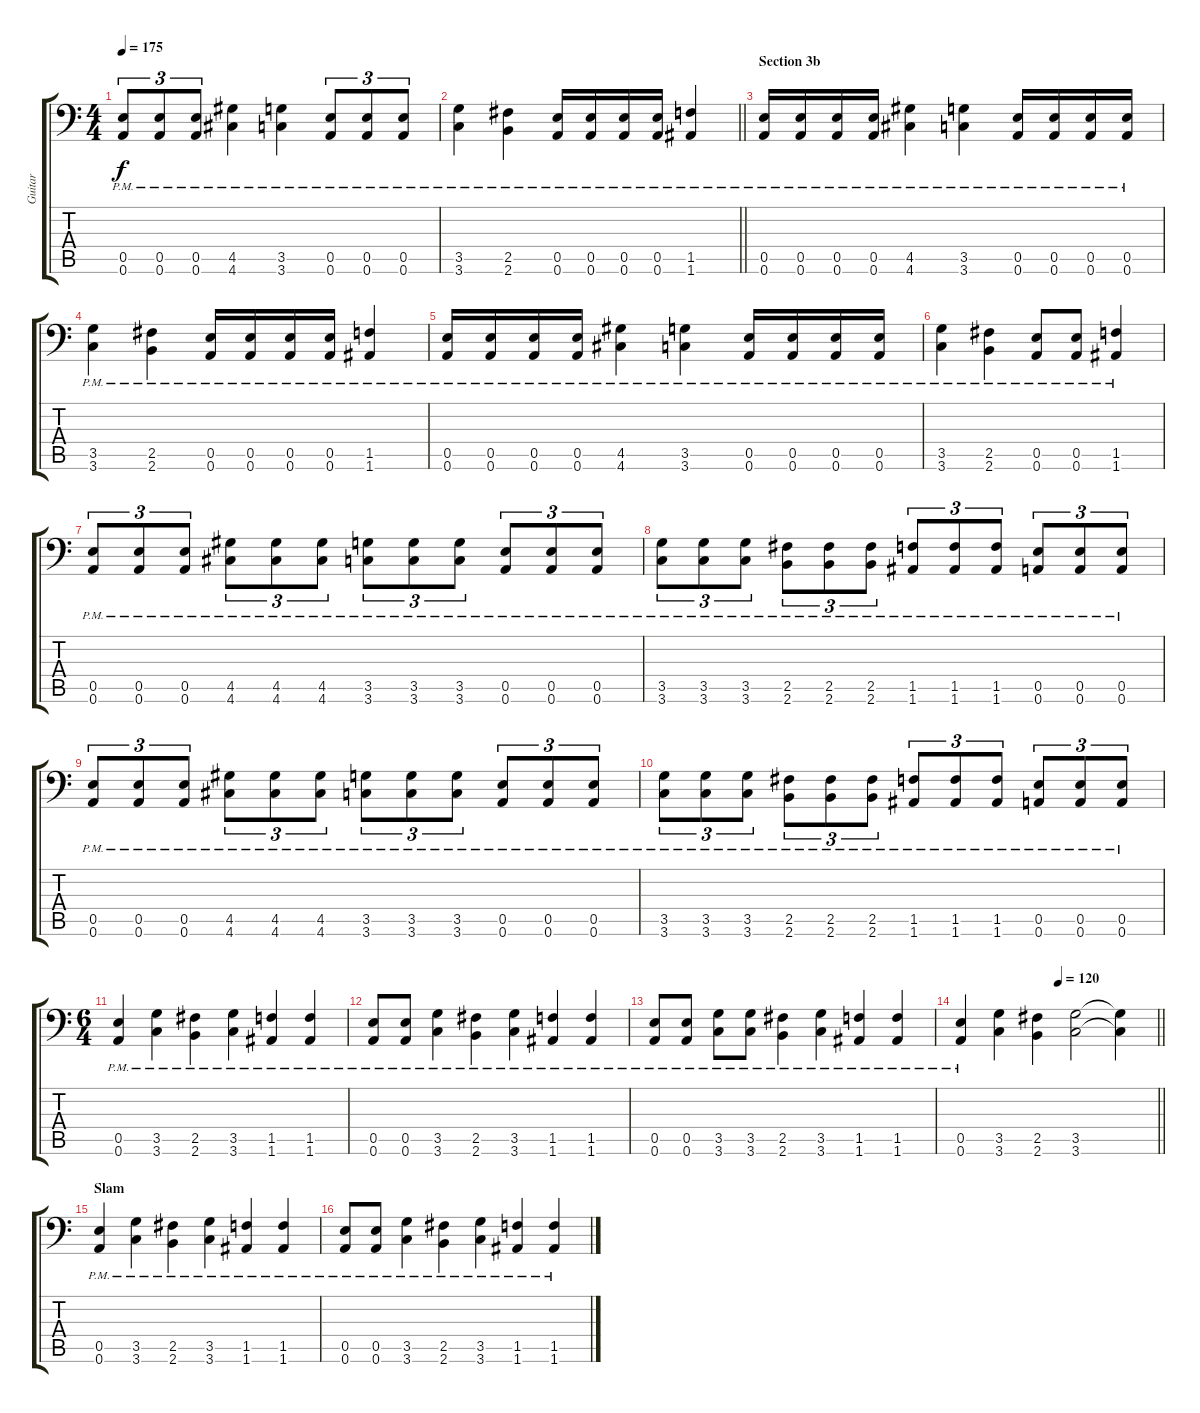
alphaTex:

\track ("Guitar" "Guitar") {instrument distortionguitar}
\staff {score tabs}
\tuning (B3 Gb3 D3 A2 E2 A1) {hide}
\ts (4 4)
\tempo 175
\clef f4
\ks c
(0.5{pm} 0.6{pm}).8{tu (3 2) dy f} (0.5{pm} 0.6{pm}).8{tu (3 2)} (0.5{pm} 0.6{pm}).8{tu (3 2)} (4.5{pm} 4.6{pm}).4 (3.5{pm} 3.6{pm}).4 (0.5{pm} 0.6{pm}).8{tu (3 2)} (0.5{pm} 0.6{pm}).8{tu (3 2)} (0.5{pm} 0.6{pm}).8{tu (3 2)} |
\barLineRight lightlight
(3.5{pm} 3.6{pm}).4 (2.5{pm} 2.6{pm}).4 (0.5{pm} 0.6{pm}).16 (0.5{pm} 0.6{pm}).16 (0.5{pm} 0.6{pm}).16 (0.5{pm} 0.6{pm}).16 (1.5{pm} 1.6{pm}).4 |
\section ("" "Section 3b")
(0.5{pm} 0.6{pm}).16 (0.5{pm} 0.6{pm}).16 (0.5{pm} 0.6{pm}).16 (0.5{pm} 0.6{pm}).16 (4.5{pm} 4.6{pm}).4 (3.5{pm} 3.6{pm}).4 (0.5{pm} 0.6{pm}).16 (0.5{pm} 0.6{pm}).16 (0.5{pm} 0.6{pm}).16 (0.5{pm} 0.6{pm}).16 |
(3.5{pm} 3.6{pm}).4 (2.5{pm} 2.6{pm}).4 (0.5{pm} 0.6{pm}).16 (0.5{pm} 0.6{pm}).16 (0.5{pm} 0.6{pm}).16 (0.5{pm} 0.6{pm}).16 (1.5{pm} 1.6{pm}).4 |
(0.5{pm} 0.6{pm}).16 (0.5{pm} 0.6{pm}).16 (0.5{pm} 0.6{pm}).16 (0.5{pm} 0.6{pm}).16 (4.5{pm} 4.6{pm}).4 (3.5{pm} 3.6{pm}).4 (0.5{pm} 0.6{pm}).16 (0.5{pm} 0.6{pm}).16 (0.5{pm} 0.6{pm}).16 (0.5{pm} 0.6{pm}).16 |
(3.5{pm} 3.6{pm}).4 (2.5{pm} 2.6{pm}).4 (0.5{pm} 0.6{pm}).8 (0.5{pm} 0.6{pm}).8 (1.5{pm} 1.6{pm}).4 |
(0.5{pm} 0.6{pm}).8{tu (3 2)} (0.5{pm} 0.6{pm}).8{tu (3 2)} (0.5{pm} 0.6{pm}).8{tu (3 2)} (4.5{pm} 4.6{pm}).8{tu (3 2)} (4.5{pm} 4.6{pm}).8{tu (3 2)} (4.5{pm} 4.6{pm}).8{tu (3 2)} (3.5{pm} 3.6{pm}).8{tu (3 2)} (3.5{pm} 3.6{pm}).8{tu (3 2)} (3.5{pm} 3.6{pm}).8{tu (3 2)} (0.5{pm} 0.6{pm}).8{tu (3 2)} (0.5{pm} 0.6{pm}).8{tu (3 2)} (0.5{pm} 0.6{pm}).8{tu (3 2)} |
(3.5{pm} 3.6{pm}).8{tu (3 2)} (3.5{pm} 3.6{pm}).8{tu (3 2)} (3.5{pm} 3.6{pm}).8{tu (3 2)} (2.5{pm} 2.6{pm}).8{tu (3 2)} (2.5{pm} 2.6{pm}).8{tu (3 2)} (2.5{pm} 2.6{pm}).8{tu (3 2)} (1.5{pm} 1.6{pm}).8{tu (3 2)} (1.5{pm} 1.6{pm}).8{tu (3 2)} (1.5{pm} 1.6{pm}).8{tu (3 2)} (0.5{pm} 0.6{pm}).8{tu (3 2)} (0.5{pm} 0.6{pm}).8{tu (3 2)} (0.5{pm} 0.6{pm}).8{tu (3 2)} |
(0.5{pm} 0.6{pm}).8{tu (3 2)} (0.5{pm} 0.6{pm}).8{tu (3 2)} (0.5{pm} 0.6{pm}).8{tu (3 2)} (4.5{pm} 4.6{pm}).8{tu (3 2)} (4.5{pm} 4.6{pm}).8{tu (3 2)} (4.5{pm} 4.6{pm}).8{tu (3 2)} (3.5{pm} 3.6{pm}).8{tu (3 2)} (3.5{pm} 3.6{pm}).8{tu (3 2)} (3.5{pm} 3.6{pm}).8{tu (3 2)} (0.5{pm} 0.6{pm}).8{tu (3 2)} (0.5{pm} 0.6{pm}).8{tu (3 2)} (0.5{pm} 0.6{pm}).8{tu (3 2)} |
(3.5{pm} 3.6{pm}).8{tu (3 2)} (3.5{pm} 3.6{pm}).8{tu (3 2)} (3.5{pm} 3.6{pm}).8{tu (3 2)} (2.5{pm} 2.6{pm}).8{tu (3 2)} (2.5{pm} 2.6{pm}).8{tu (3 2)} (2.5{pm} 2.6{pm}).8{tu (3 2)} (1.5{pm} 1.6{pm}).8{tu (3 2)} (1.5{pm} 1.6{pm}).8{tu (3 2)} (1.5{pm} 1.6{pm}).8{tu (3 2)} (0.5{pm} 0.6{pm}).8{tu (3 2)} (0.5{pm} 0.6{pm}).8{tu (3 2)} (0.5{pm} 0.6{pm}).8{tu (3 2)} |
\ts (6 4)
(0.5{pm} 0.6{pm}).4 (3.5{pm} 3.6{pm}).4 (2.5{pm} 2.6{pm}).4 (3.5{pm} 3.6{pm}).4 (1.5{pm} 1.6{pm}).4 (1.5{pm} 1.6{pm}).4 |
(0.5{pm} 0.6{pm}).8 (0.5{pm} 0.6{pm}).8 (3.5{pm} 3.6{pm}).4 (2.5{pm} 2.6{pm}).4 (3.5{pm} 3.6{pm}).4 (1.5{pm} 1.6{pm}).4 (1.5{pm} 1.6{pm}).4 |
(0.5{pm} 0.6{pm}).8 (0.5{pm} 0.6{pm}).8 (3.5{pm} 3.6{pm}).8 (3.5{pm} 3.6{pm}).8 (2.5{pm} 2.6{pm}).4 (3.5{pm} 3.6{pm}).4 (1.5{pm} 1.6{pm}).4 (1.5{pm} 1.6{pm}).4 |
\tempo (120 0.5)
\barLineRight lightlight
(0.5{pm} 0.6{pm}).4 (3.5 3.6).4 (2.5 2.6).4 (3.5 3.6).2 (3.5{t} 3.6{t}).4 |
\section ("" "Slam")
(0.5{pm} 0.6{pm}).4 (3.5{pm} 3.6{pm}).4 (2.5{pm} 2.6{pm}).4 (3.5{pm} 3.6{pm}).4 (1.5{pm} 1.6{pm}).4 (1.5{pm} 1.6{pm}).4 |
(0.5{pm} 0.6{pm}).8 (0.5{pm} 0.6{pm}).8 (3.5{pm} 3.6{pm}).4 (2.5{pm} 2.6{pm}).4 (3.5{pm} 3.6{pm}).4 (1.5{pm} 1.6{pm}).4 (1.5{pm} 1.6{pm}).4
